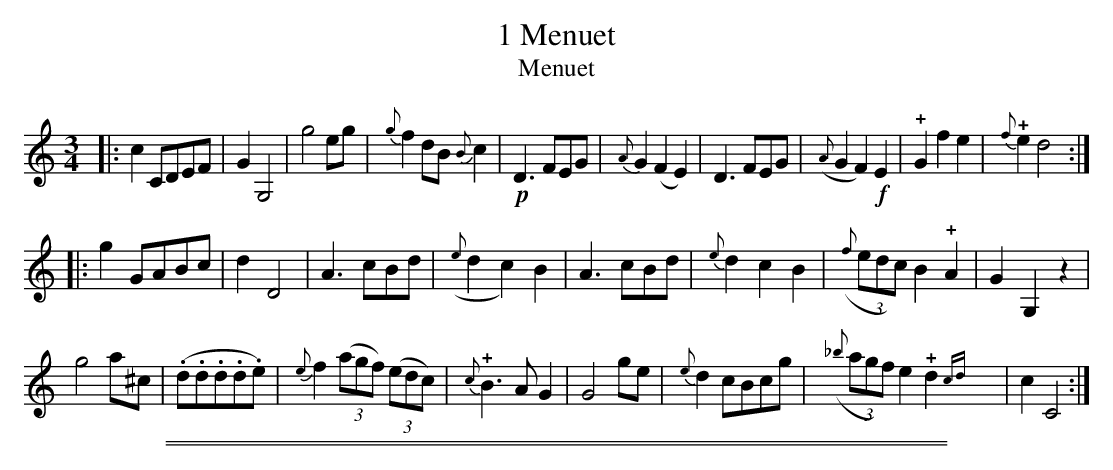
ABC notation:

X:1
T: 1 Menuet
T: Menuet
M: 3/4
L: 1/8
K: C
|:\
c2 CDEF | G2 G,4 | g4 eg | {g}f2 dB {B}c2 |\
!p!D3 FEG | {A}G2 (F2 E2) | D3 FEG | ({A}G2 F2) !f!E2 |\
!+!G2 f2 e2 | {f}!+!e2 d4 :|
|:\
g2 GABc | d2 D4 | A3 cBd | ({e}d2 c2) B2 |\
A3 cBd | {e}d2 c2 B2 | ((3{f}edc) B2 !+!A2 | G2 G,2 z2 |
g4 a^c | (.d.d.d.d.e) | {e}f2 (3(agf) (3(edc) | {c}!+!B3 A G2 |\
G4 ge | {e}d2 cBcg | (3({_b}agf) e2 !+!d2{cd}y | c2 C4 :|
